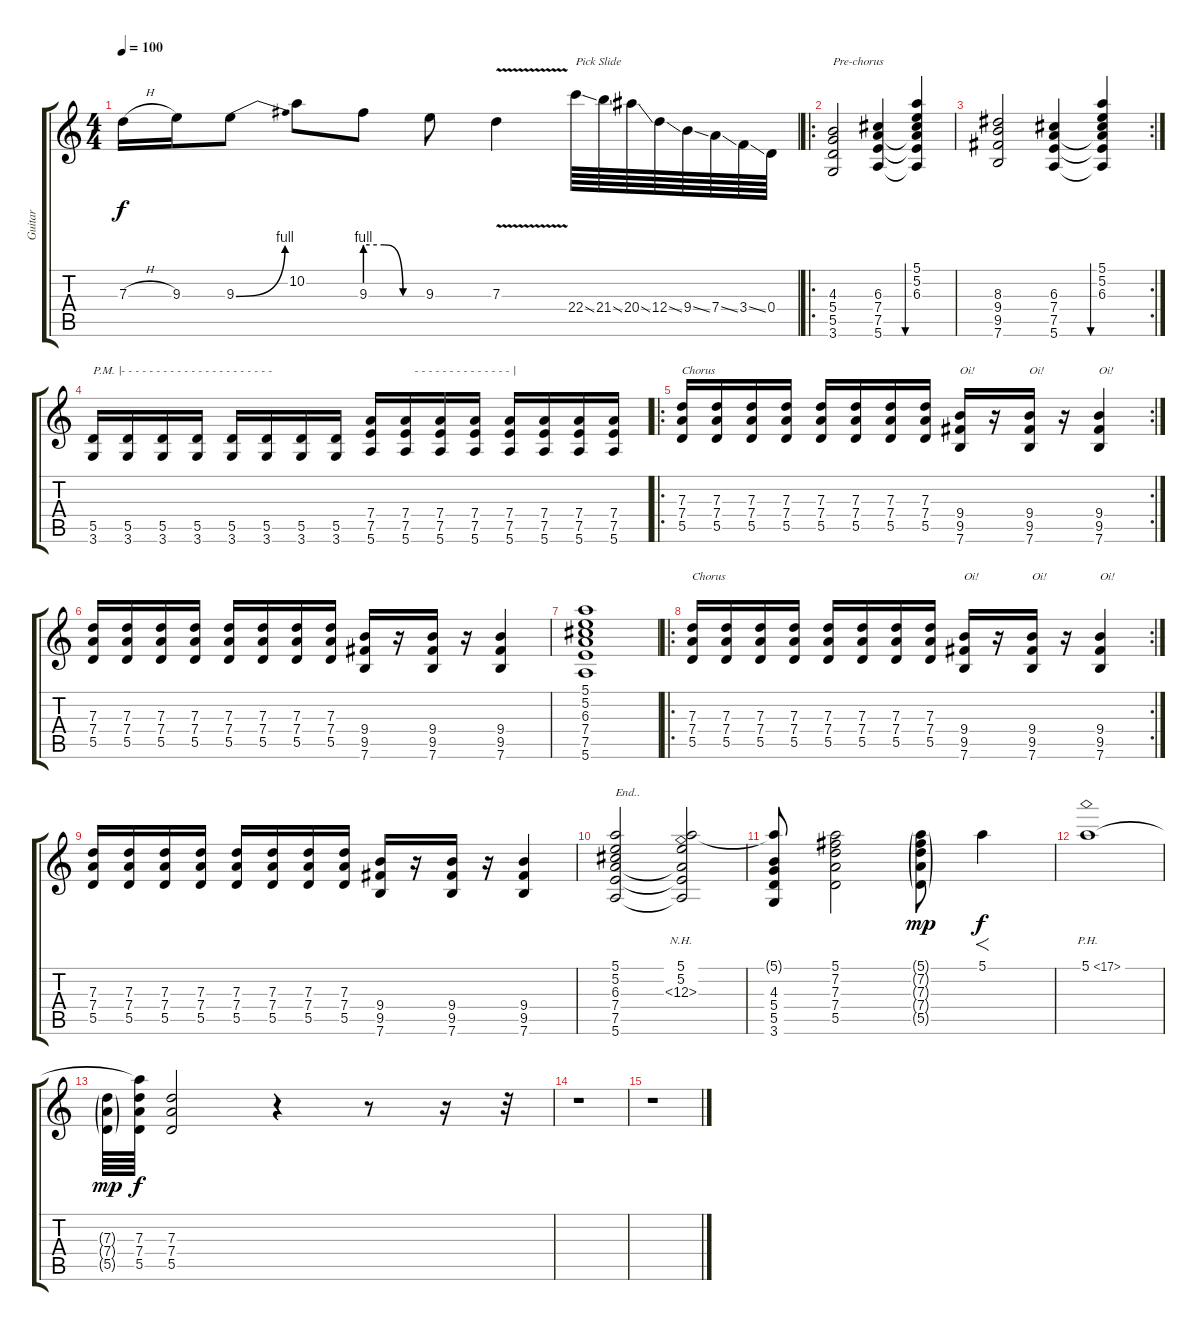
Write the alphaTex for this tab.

\track ("Guitar" "Guitar") {instrument distortionguitar}
\staff {score tabs}
\tuning (E4 B3 G3 D3 A2 E2) {hide}
\ts (4 4)
\tempo 100
\clef g2
\ks c
7.3{h}.16{dy f} 9.3.16 9.3{be (bend 0 0 60 4)}.8 10.2.8 9.3{be (custom 0 4 20 4 40 0 60 0)}.8 9.3.8 7.3{v}.4 22.4{ss}.64{txt "Pick Slide"} 21.4{ss}.64 20.4{ss}.64 12.4{ss}.64 9.4{ss}.64 7.4{ss}.64 3.4{ss}.64 0.4.64 |
\ro
(4.3 5.4 5.5 3.6).2{txt "Pre-chorus"} (6.3 7.4 7.5 5.6).4 (5.1 5.2 6.3 7.4{t} 7.5{t} 5.6{t}).4{bu 60} |
\rc 2
(8.3 9.4 9.5 7.6).2 (6.3 7.4 7.5 5.6).4 (5.1 5.2 6.3 7.4{t} 7.5{t} 5.6{t}).4{bu 60} |
(5.5 3.6).16{txt "P.M. |- - - - - - - - - - - - - - - - - - - - - - "} (5.5 3.6).16 (5.5 3.6).16 (5.5 3.6).16 (5.5 3.6).16 (5.5 3.6).16 (5.5 3.6).16 (5.5 3.6).16 (7.4 7.5 5.6).16 (7.4 7.5 5.6).16{txt "   - - - - - - - - - - - - - - |"} (7.4 7.5 5.6).16 (7.4 7.5 5.6).16 (7.4 7.5 5.6).16 (7.4 7.5 5.6).16 (7.4 7.5 5.6).16 (7.4 7.5 5.6).16 |
\ro
\rc 2
(7.3 7.4 5.5).16{txt "Chorus"} (7.3 7.4 5.5).16 (7.3 7.4 5.5).16 (7.3 7.4 5.5).16 (7.3 7.4 5.5).16 (7.3 7.4 5.5).16 (7.3 7.4 5.5).16 (7.3 7.4 5.5).16 (9.4 9.5 7.6).16{txt "Oi!"} r.16 (9.4 9.5 7.6).16{txt "Oi!"} r.16 (9.4 9.5 7.6).4{txt "Oi!"} |
(7.3 7.4 5.5).16 (7.3 7.4 5.5).16 (7.3 7.4 5.5).16 (7.3 7.4 5.5).16 (7.3 7.4 5.5).16 (7.3 7.4 5.5).16 (7.3 7.4 5.5).16 (7.3 7.4 5.5).16 (9.4 9.5 7.6).16 r.16 (9.4 9.5 7.6).16 r.16 (9.4 9.5 7.6).4 |
(5.1 5.2 6.3 7.4 7.5 5.6).1 |
\ro
\rc 2
(7.3 7.4 5.5).16{txt "Chorus"} (7.3 7.4 5.5).16 (7.3 7.4 5.5).16 (7.3 7.4 5.5).16 (7.3 7.4 5.5).16 (7.3 7.4 5.5).16 (7.3 7.4 5.5).16 (7.3 7.4 5.5).16 (9.4 9.5 7.6).16{txt "Oi!"} r.16 (9.4 9.5 7.6).16{txt "Oi!"} r.16 (9.4 9.5 7.6).4{txt "Oi!"} |
(7.3 7.4 5.5).16 (7.3 7.4 5.5).16 (7.3 7.4 5.5).16 (7.3 7.4 5.5).16 (7.3 7.4 5.5).16 (7.3 7.4 5.5).16 (7.3 7.4 5.5).16 (7.3 7.4 5.5).16 (9.4 9.5 7.6).16 r.16 (9.4 9.5 7.6).16 r.16 (9.4 9.5 7.6).4 |
(5.1 5.2 6.3 7.4 7.5 5.6).2{txt "End.."} (5.1 5.2 6.3{nh} 7.4{t} 7.5{t} 5.6{t}).2 |
(5.1{t} 4.3 5.4 5.5 3.6).8 (5.1 7.2 7.3 7.4 5.5).2 (5.1{g} 7.2{g} 7.3{g} 7.4{g} 5.5{g}).8{dy mp} 5.1.4{f dy f} |
5.1{ph 12}.1 |
(7.3{g} 7.4{g} 5.5{g}).64{dy mp} (5.1{t} 7.3 7.4 5.5).64{dy f} (7.3 7.4 5.5).2 r.4 r.8 r.16 r.32 |
r.1 |
r.1
